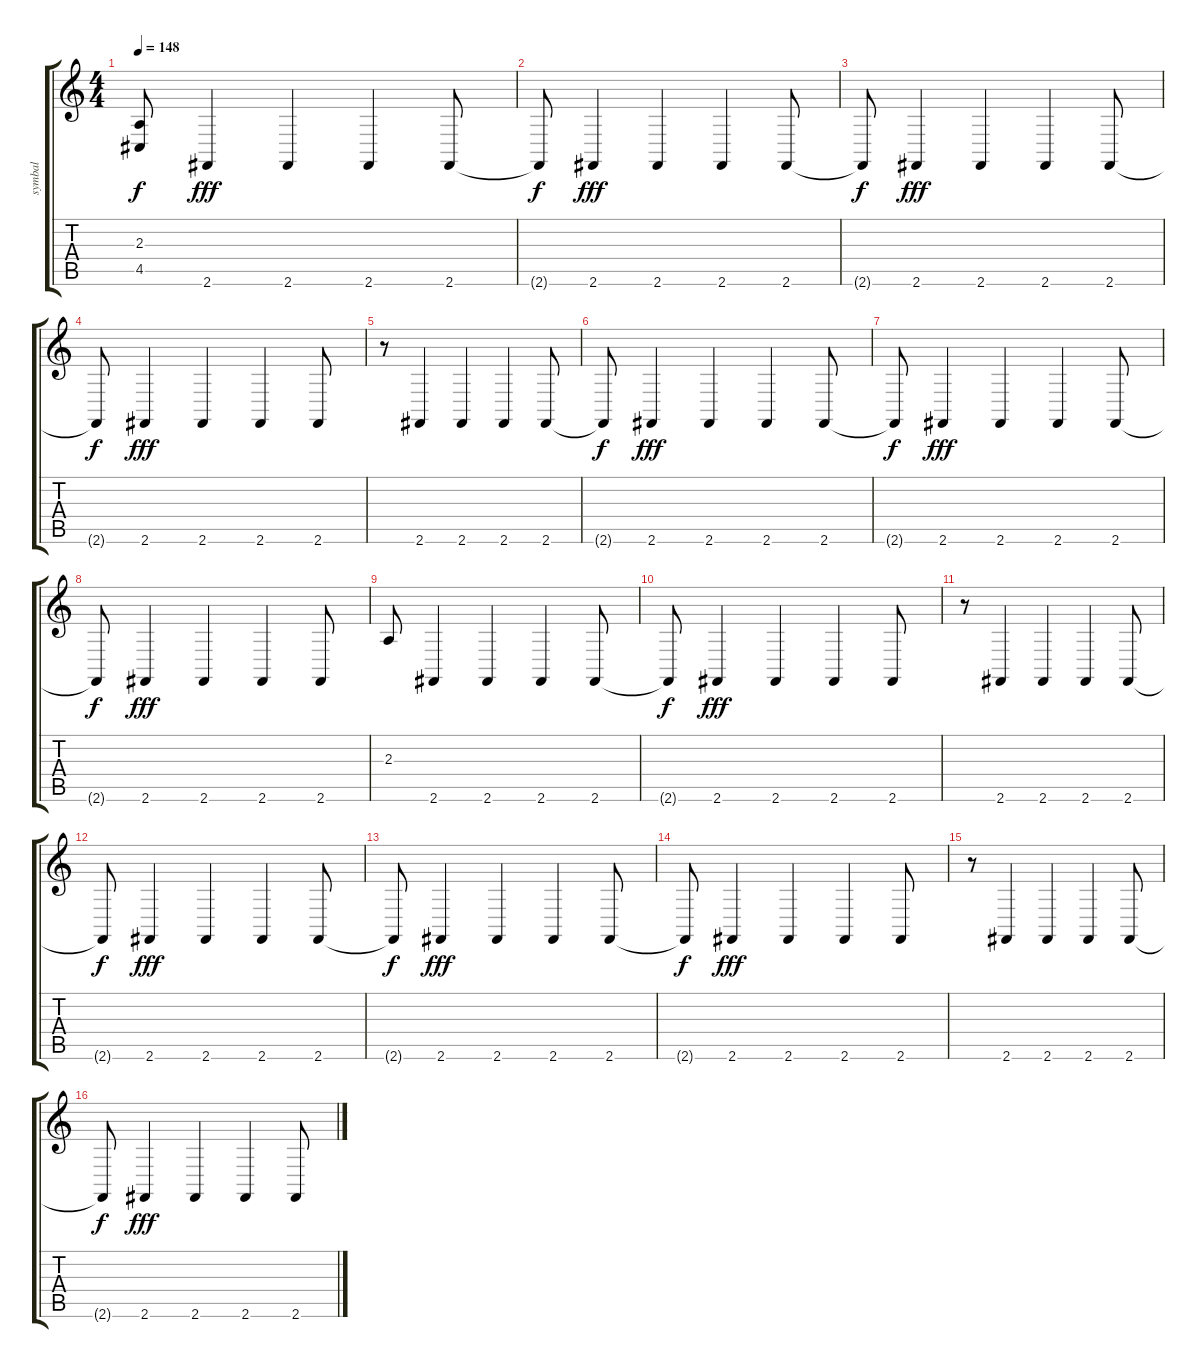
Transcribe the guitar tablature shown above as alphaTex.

\track ("symbal" "symbal") {instrument drawbarorgan}
\staff {score tabs}
\tuning (E4 B3 G3 D3 A2 E2) {hide}
\ts (4 4)
\tempo 148
\clef g2
\ks c
(2.3{t} 4.5{t}).8{dy f} 2.6.4{dy fff instrument drawbarorgan} 2.6.4 2.6.4 2.6.8 |
2.6{t}.8{dy f} 2.6.4{dy fff} 2.6.4 2.6.4 2.6.8 |
2.6{t}.8{dy f} 2.6.4{dy fff} 2.6.4 2.6.4 2.6.8 |
2.6{t}.8{dy f} 2.6.4{dy fff} 2.6.4 2.6.4 2.6.8 |
r.8 2.6.4{instrument drawbarorgan} 2.6.4 2.6.4 2.6.8 |
2.6{t}.8{dy f} 2.6.4{dy fff} 2.6.4 2.6.4 2.6.8 |
2.6{t}.8{dy f} 2.6.4{dy fff} 2.6.4 2.6.4 2.6.8 |
2.6{t}.8{dy f} 2.6.4{dy fff} 2.6.4 2.6.4 2.6.8 |
2.3.8 2.6.4 2.6.4 2.6.4 2.6.8 |
2.6{t}.8{dy f} 2.6.4{dy fff} 2.6.4 2.6.4 2.6.8 |
r.8 2.6.4{instrument drawbarorgan} 2.6.4 2.6.4 2.6.8 |
2.6{t}.8{dy f} 2.6.4{dy fff} 2.6.4 2.6.4 2.6.8 |
2.6{t}.8{dy f} 2.6.4{dy fff} 2.6.4 2.6.4 2.6.8 |
2.6{t}.8{dy f} 2.6.4{dy fff} 2.6.4 2.6.4 2.6.8 |
r.8 2.6.4{instrument drawbarorgan} 2.6.4 2.6.4 2.6.8 |
2.6{t}.8{dy f} 2.6.4{dy fff} 2.6.4 2.6.4 2.6.8
